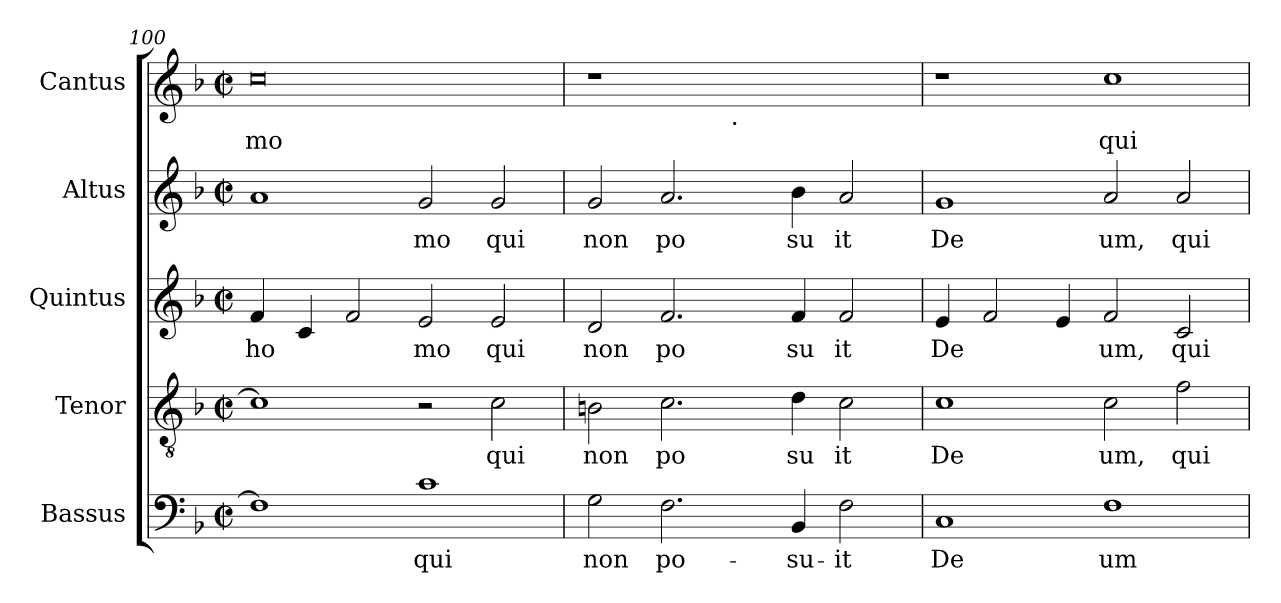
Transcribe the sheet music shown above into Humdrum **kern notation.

**kern	**text	**kern	**text	**kern	**text	**kern	**text	**kern	**text
*part5	*part5	*part4	*part4	*part3	*part3	*part2	*part2	*part1	*part1
*staff5	*staff5	*staff4	*staff4	*staff3	*staff3	*staff2	*staff2	*staff1	*staff1
*I"Bassus	*	*I"Tenor	*	*I"Quintus	*	*I"Altus	*	*I"Cantus	*
*clefF4	*	*clefGv2	*	*clefG2	*	*clefG2	*	*clefG2	*
*k[b-]	*	*k[b-]	*	*k[b-]	*	*k[b-]	*	*k[b-]	*
*F:	*	*F:	*	*F:	*	*F:	*	*F:	*
*M2/2	*	*M2/2	*	*M2/2	*	*M2/2	*	*M2/2	*
*met(c|)	*	*met(c|)	*	*met(c|)	*	*met(c|)	*	*met(c|)	*
=100	=100	=100	=100	=100	=100	=100	=100	=100	=100
!	!LO:LY:b:cj	!	!LO:LY:b:cj	!	!LO:LY:b:cj	!	!LO:LY:b:cj	!	!LO:LY:b:cj
1F]	.	1c]	.	4f/	ho	1a	.	0cc	mo
!	!	!	!	!	!LO:LY:b:cj	!	!	!	!
.	.	.	.	4c/	.	.	.	.	.
!	!	!	!	!	!LO:LY:b:cj	!	!	!	!
.	.	.	.	2f/	.	.	.	.	.
!	!LO:LY:b:cj	!	!	!	!LO:LY:b:cj	!	!LO:LY:b:cj	!	!
1c	qui	2r	.	2e/	mo	2g/	mo	.	.
!	!	!	!LO:LY:b:cj	!	!LO:LY:b:cj	!	!LO:LY:b:cj	!	!
.	.	2c\	qui	2e/	qui	2g/	qui	.	.
=101	=101	=101	=101	=101	=101	=101	=101	=101	=101
!	!LO:LY:b:cj	!	!LO:LY:b:cj	!	!LO:LY:b:cj	!	!LO:LY:b:cj	!	!
*	*	*	*	*	*	*	*	*^	*
2G\	non	2Bn\	non	2d/	non	2g/	non	1r	2ryy	.
!	!LO:LY:b:cj	!	!LO:LY:b:cj	!	!LO:LY:b:cj	!	!LO:LY:b:cj	!	!	!
2.F\	po-	2.c\	po	2.f/	po	2.a/	po	.	4...ryy	.
!	!	!	!	!	!	!	!	!	!LO:TX:b:t=.	!
.	.	.	.	.	.	.	.	.	1ryy	.
.	.	.	.	.	.	.	.	1ryy	.	.
!	!LO:LY:b:cj	!	!LO:LY:b:cj	!	!LO:LY:b:cj	!	!LO:LY:b:cj	!	!	!
4BB-/	-su-	4d\	su	4f/	su	4b-\	su	.	.	.
!	!LO:LY:b:cj	!	!LO:LY:b:cj	!	!LO:LY:b:cj	!	!LO:LY:b:cj	!	!	!
2F\	-it	2c\	it	2f/	it	2a/	it	.	.	.
.	.	.	.	.	.	.	.	.	32ryy	.
!!LO:PB:g=z
=102	=102	=102	=102	=102	=102	=102	=102	=102	=102	=102
!	!LO:LY:b:cj	!	!LO:LY:b:cj	!	!LO:LY:b:cj	!	!LO:LY:b:cj	!	!	!
*	*	*	*	*	*	*	*	*v	*v	*
1C	De	1c	De	4e/	De	1g	De	1r	.
!	!	!	!	!	!LO:LY:b:cj	!	!	!	!
.	.	.	.	2f/	.	.	.	.	.
!	!	!	!	!	!LO:LY:b:cj	!	!	!	!
.	.	.	.	4e/	.	.	.	.	.
!	!LO:LY:b:cj	!	!LO:LY:b:cj	!	!LO:LY:b:cj	!	!LO:LY:b:cj	!	!LO:LY:b:cj
1F	um	2c\	um,	2f/	um,	2a/	um,	1cc	qui
!	!	!	!LO:LY:b:cj	!	!LO:LY:b:cj	!	!LO:LY:b:cj	!	!
.	.	2f\	qui	2c/	qui	2a/	qui	.	.
=	=	=	=	=	=	=	=	=	=
*-	*-	*-	*-	*-	*-	*-	*-	*-	*-
